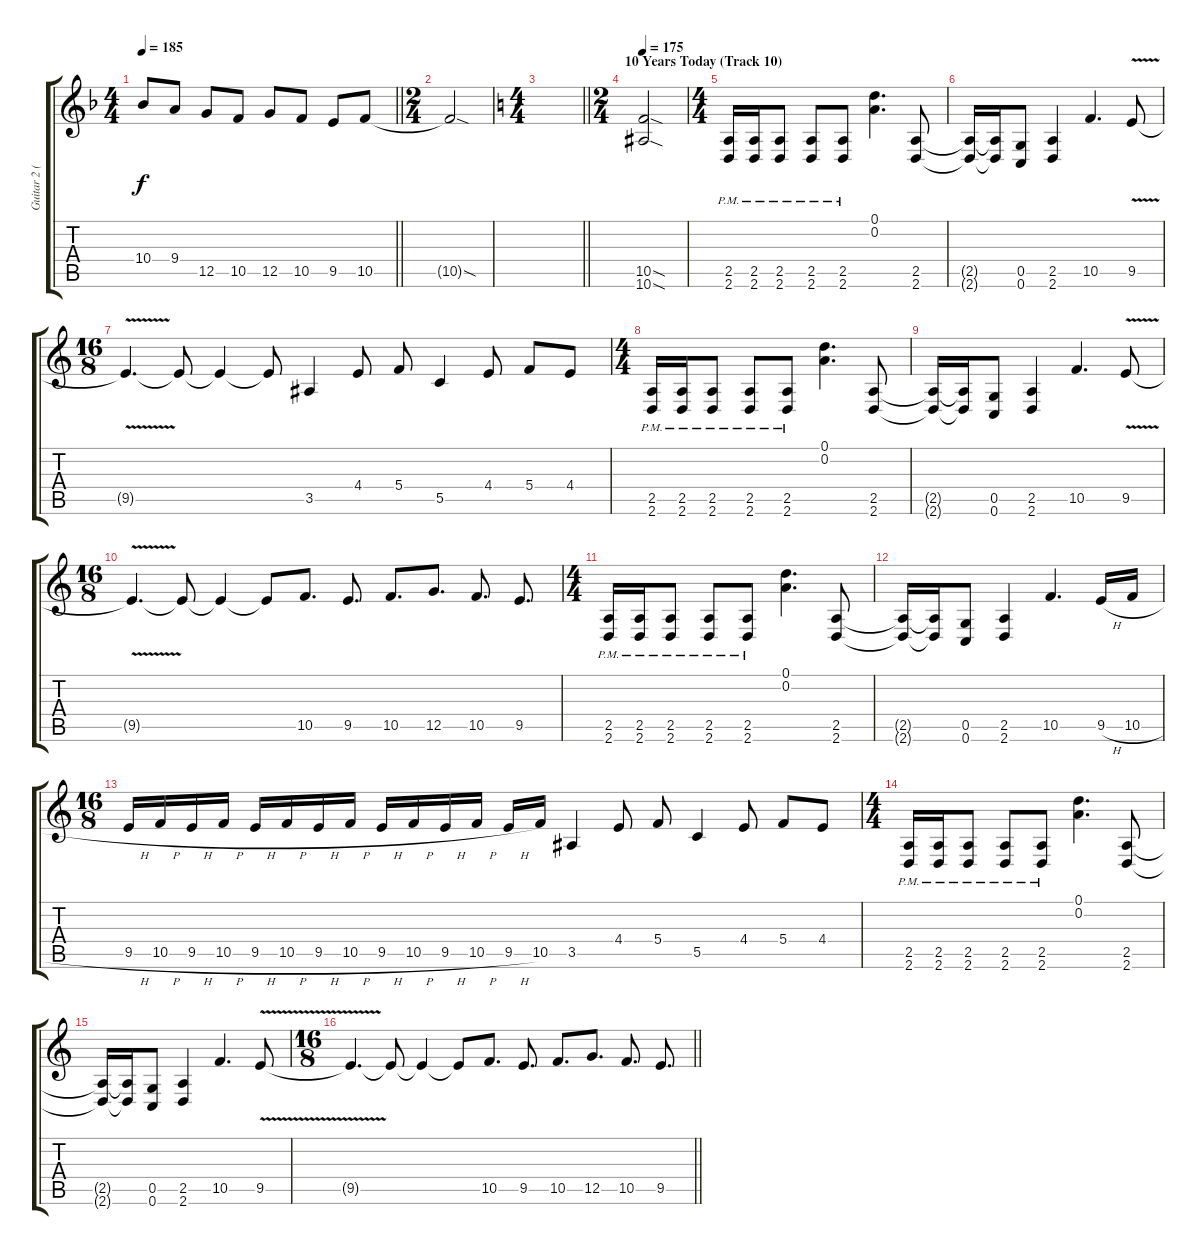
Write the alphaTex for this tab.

\track ("Guitar 2 (Distorted- Padget)" "Guitar 2 (") {instrument distortionguitar}
\staff {score tabs}
\tuning (D4 A3 F3 C3 G2 C2) {hide}
\ts (4 4)
\tempo 185
\clef g2
\barLineRight lightlight
\ks dminor
10.4.8{dy f} 9.4.8 12.5.8 10.5.8 12.5.8 10.5.8 9.5.8 10.5.8 |
\ts (2 4)
10.5{sod t}.2 |
\ts (4 4)
\barLineRight lightlight
\ks c
|
\ts (2 4)
\section ("" "10 Years Today (Track 10)")
\tempo 175
(10.5{sod} 10.6{sod}).2 |
\ts (4 4)
(2.5{pm} 2.6{pm}).16 (2.5{pm} 2.6{pm}).16 (2.5{pm} 2.6{pm}).8 (2.5{pm} 2.6{pm}).8 (2.5{pm} 2.6{pm}).8 (0.1 0.2).4{d} (2.5 2.6).8 |
(2.5{t} 2.6{t}).16 (2.5{t} 2.6{t}).16 (0.5 0.6).8 (2.5 2.6).4 10.5.4{d} 9.5{v}.8 |
\ts (16 8)
9.5{t}.4{d} 9.5{t}.8 9.5{t}.4 9.5{t}.8 3.5.4 4.4.8 5.4.8 5.5.4 4.4.8 5.4.8 4.4.8 |
\ts (4 4)
(2.5{pm} 2.6{pm}).16 (2.5{pm} 2.6{pm}).16 (2.5{pm} 2.6{pm}).8 (2.5{pm} 2.6{pm}).8 (2.5{pm} 2.6{pm}).8 (0.1 0.2).4{d} (2.5 2.6).8 |
(2.5{t} 2.6{t}).16 (2.5{t} 2.6{t}).16 (0.5 0.6).8 (2.5 2.6).4 10.5.4{d} 9.5{v}.8 |
\ts (16 8)
9.5{t}.4{d} 9.5{t}.8 9.5{t}.4 9.5{t}.8 10.5.8{d} 9.5.8{d} 10.5.8{d} 12.5.8{d} 10.5.8{d} 9.5.8{d} |
\ts (4 4)
(2.5{pm} 2.6{pm}).16 (2.5{pm} 2.6{pm}).16 (2.5{pm} 2.6{pm}).8 (2.5{pm} 2.6{pm}).8 (2.5{pm} 2.6{pm}).8 (0.1 0.2).4{d} (2.5 2.6).8 |
(2.5{t} 2.6{t}).16 (2.5{t} 2.6{t}).16 (0.5 0.6).8 (2.5 2.6).4 10.5.4{d} 9.5{h}.16 10.5{h}.16 |
\ts (16 8)
9.5{h}.16 10.5{h}.16 9.5{h}.16 10.5{h}.16 9.5{h}.16 10.5{h}.16 9.5{h}.16 10.5{h}.16 9.5{h}.16 10.5{h}.16 9.5{h}.16 10.5{h}.16 9.5{h}.16 10.5.16 3.5.4 4.4.8 5.4.8 5.5.4 4.4.8 5.4.8 4.4.8 |
\ts (4 4)
(2.5{pm} 2.6{pm}).16 (2.5{pm} 2.6{pm}).16 (2.5{pm} 2.6{pm}).8 (2.5{pm} 2.6{pm}).8 (2.5{pm} 2.6{pm}).8 (0.1 0.2).4{d} (2.5 2.6).8 |
(2.5{t} 2.6{t}).16 (2.5{t} 2.6{t}).16 (0.5 0.6).8 (2.5 2.6).4 10.5.4{d} 9.5{v}.8 |
\ts (16 8)
\barLineRight lightlight
9.5{t}.4{d} 9.5{t}.8 9.5{t}.4 9.5{t}.8 10.5.8{d} 9.5.8{d} 10.5.8{d} 12.5.8{d} 10.5.8{d} 9.5.8{d}
